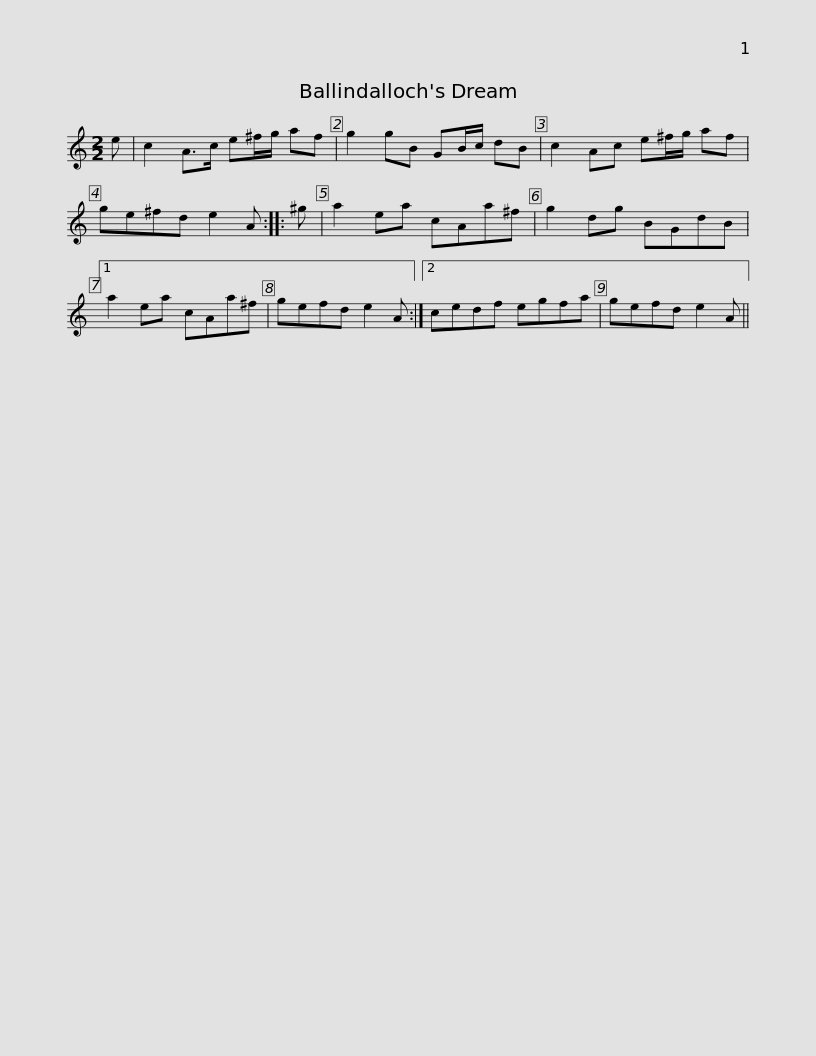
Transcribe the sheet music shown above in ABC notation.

X:1
L:1/8
M:2/2
I:linebreak $
K:C
V:1 treble
V:1
 e | c2 A>c e^f/g/ af | g2 gB GB/c/ dB | c2 Ac e^f/g/ af | ge^fd e2 A :: %5
 ^g |$ a2 ea cAa^f | g2 dg BGdB |1 a2 ea cAa^f | gefd e2 A :|2 %10
 cedf egfa | gefd e2 A || %12
